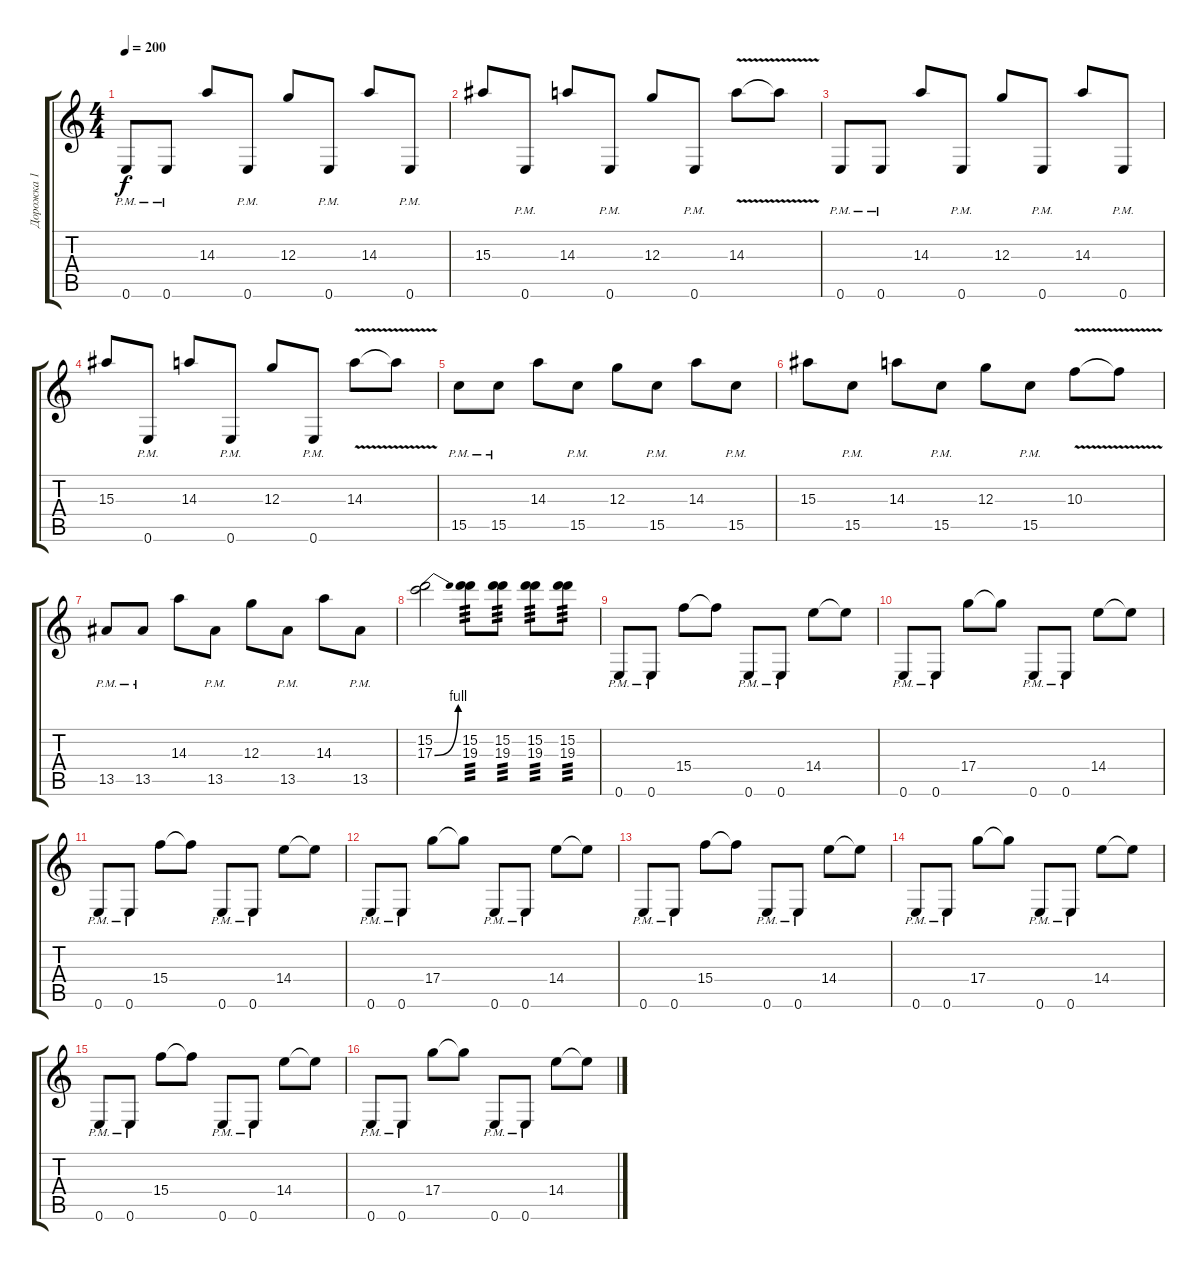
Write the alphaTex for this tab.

\track ("Дорожка 1" "Дорожка 1") {instrument distortionguitar}
\staff {score tabs}
\tuning (E4 B3 G3 D3 A2 E2) {hide}
\ts (4 4)
\tempo 200
\clef g2
\ks c
0.6{pm}.8{dy f} 0.6{pm}.8 14.3.8 0.6{pm}.8 12.3.8 0.6{pm}.8 14.3.8 0.6{pm}.8 |
15.3.8 0.6{pm}.8 14.3.8 0.6{pm}.8 12.3.8 0.6{pm}.8 14.3{v}.8 14.3{t}.8 |
0.6{pm}.8 0.6{pm}.8 14.3.8 0.6{pm}.8 12.3.8 0.6{pm}.8 14.3.8 0.6{pm}.8 |
15.3.8 0.6{pm}.8 14.3.8 0.6{pm}.8 12.3.8 0.6{pm}.8 14.3{v}.8 14.3{t}.8 |
15.5{pm}.8 15.5{pm}.8 14.3.8 15.5{pm}.8 12.3.8 15.5{pm}.8 14.3.8 15.5{pm}.8 |
15.3.8 15.5{pm}.8 14.3.8 15.5{pm}.8 12.3.8 15.5{pm}.8 10.3{v}.8 10.3{t}.8 |
13.5{pm}.8 13.5{pm}.8 14.3.8 13.5{pm}.8 12.3.8 13.5{pm}.8 14.3.8 13.5{pm}.8 |
(15.2 17.3{be (bend 0 0 60 4)}).2 (15.2 19.3).8{tp 3} (15.2 19.3).8{tp 3} (15.2 19.3).8{tp 3} (15.2 19.3).8{tp 3} |
0.6{pm}.8 0.6{pm}.8 15.4.8 15.4{t}.8 0.6{pm}.8 0.6{pm}.8 14.4.8 14.4{t}.8 |
0.6{pm}.8 0.6{pm}.8 17.4.8 17.4{t}.8 0.6{pm}.8 0.6{pm}.8 14.4.8 14.4{t}.8 |
0.6{pm}.8 0.6{pm}.8 15.4.8 15.4{t}.8 0.6{pm}.8 0.6{pm}.8 14.4.8 14.4{t}.8 |
0.6{pm}.8 0.6{pm}.8 17.4.8 17.4{t}.8 0.6{pm}.8 0.6{pm}.8 14.4.8 14.4{t}.8 |
0.6{pm}.8 0.6{pm}.8 15.4.8 15.4{t}.8 0.6{pm}.8 0.6{pm}.8 14.4.8 14.4{t}.8 |
0.6{pm}.8 0.6{pm}.8 17.4.8 17.4{t}.8 0.6{pm}.8 0.6{pm}.8 14.4.8 14.4{t}.8 |
0.6{pm}.8 0.6{pm}.8 15.4.8 15.4{t}.8 0.6{pm}.8 0.6{pm}.8 14.4.8 14.4{t}.8 |
0.6{pm}.8 0.6{pm}.8 17.4.8 17.4{t}.8 0.6{pm}.8 0.6{pm}.8 14.4.8 14.4{t}.8
